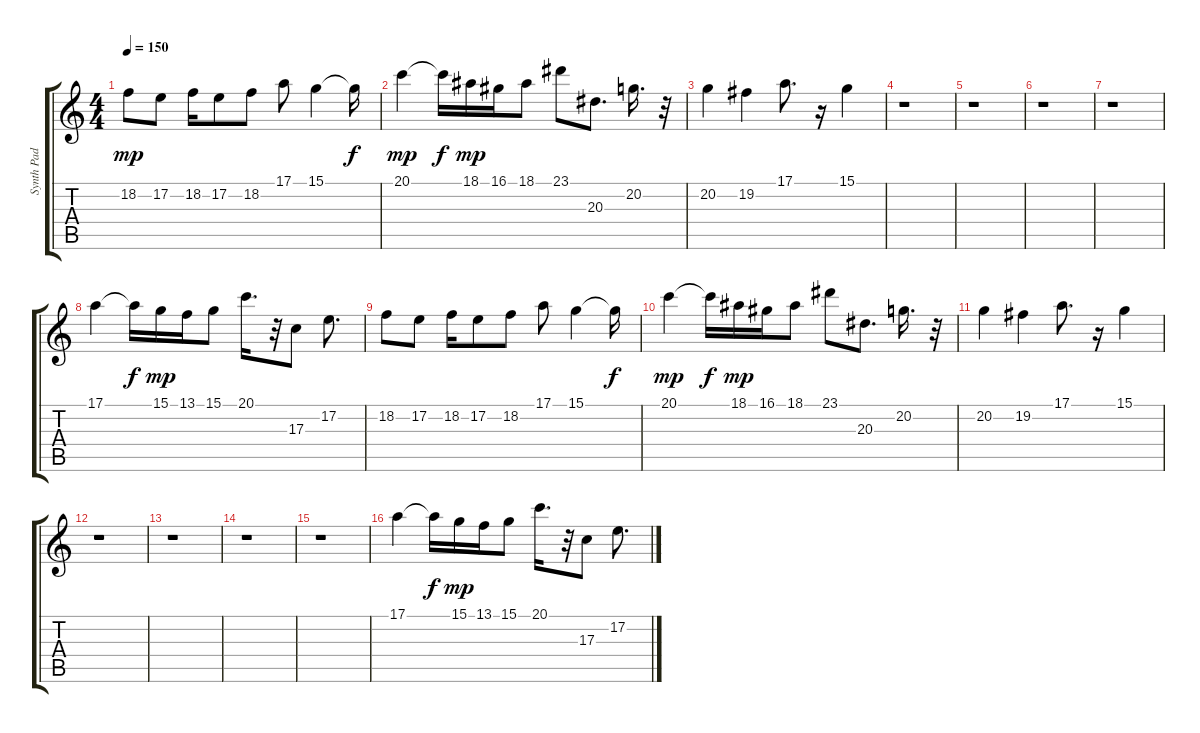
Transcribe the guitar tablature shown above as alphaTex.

\track ("Synth Pad" "Synth Pad") {solo instrument pad3polysynth}
\staff {score tabs}
\tuning (E4 B3 G3 D3 A2 E2) {hide}
\ts (4 4)
\tempo 150
\clef g2
\ks c
18.2.8{dy mp} 17.2.8 18.2.16 17.2.8 18.2.8 17.1.8 15.1.4 15.1{t}.16{dy f} |
20.1.4{dy mp} 20.1{t}.16{dy f} 18.1.16{dy mp} 16.1.16 18.1.8 23.1.8 20.3.8{d} 20.2.16{d} r.32 |
20.2.4 19.2.4 17.1.8{d} r.16 15.1.4 |
r.1 |
r.1 |
r.1 |
r.1 |
17.1.4 17.1{t}.16{dy f} 15.1.16{dy mp} 13.1.16 15.1.8 20.1.16{d} r.32 17.3.8 17.2.8{d} |
18.2.8 17.2.8 18.2.16 17.2.8 18.2.8 17.1.8 15.1.4 15.1{t}.16{dy f} |
20.1.4{dy mp} 20.1{t}.16{dy f} 18.1.16{dy mp} 16.1.16 18.1.8 23.1.8 20.3.8{d} 20.2.16{d} r.32 |
20.2.4 19.2.4 17.1.8{d} r.16 15.1.4 |
r.1 |
r.1 |
r.1 |
r.1 |
17.1.4 17.1{t}.16{dy f} 15.1.16{dy mp} 13.1.16 15.1.8 20.1.16{d} r.32 17.3.8 17.2.8{d}
